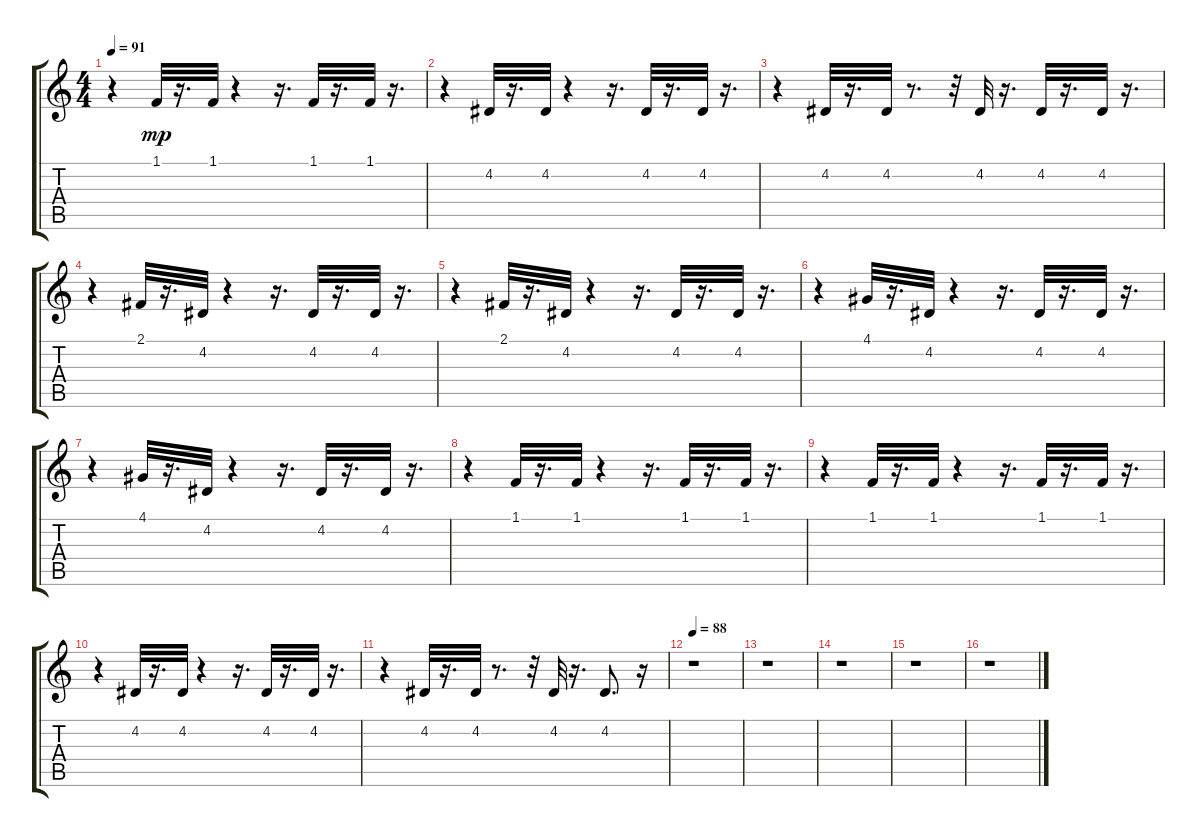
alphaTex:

\track "" {instrument englishhorn}
\staff {score tabs}
\tuning (E4 B3 G3 D3 A2 E2) {hide}
\ts (4 4)
\tempo 91
\clef g2
\ks c
r.4{dy mp} 1.1.32 r.16{d} 1.1.32 r.4 r.16{d} 1.1.32 r.16{d} 1.1.32 r.16{d} |
r.4 4.2.32 r.16{d} 4.2.32 r.4 r.16{d} 4.2.32 r.16{d} 4.2.32 r.16{d} |
r.4 4.2.32 r.16{d} 4.2.32 r.8{d} r.32 4.2.32 r.16{d} 4.2.32 r.16{d} 4.2.32 r.16{d} |
r.4 2.1.32 r.16{d} 4.2.32 r.4 r.16{d} 4.2.32 r.16{d} 4.2.32 r.16{d} |
r.4 2.1.32 r.16{d} 4.2.32 r.4 r.16{d} 4.2.32 r.16{d} 4.2.32 r.16{d} |
r.4 4.1.32 r.16{d} 4.2.32 r.4 r.16{d} 4.2.32 r.16{d} 4.2.32 r.16{d} |
r.4 4.1.32 r.16{d} 4.2.32 r.4 r.16{d} 4.2.32 r.16{d} 4.2.32 r.16{d} |
r.4 1.1.32 r.16{d} 1.1.32 r.4 r.16{d} 1.1.32 r.16{d} 1.1.32 r.16{d} |
r.4 1.1.32 r.16{d} 1.1.32 r.4 r.16{d} 1.1.32 r.16{d} 1.1.32 r.16{d} |
r.4 4.2.32 r.16{d} 4.2.32 r.4 r.16{d} 4.2.32 r.16{d} 4.2.32 r.16{d} |
r.4 4.2.32 r.16{d} 4.2.32 r.8{d} r.32 4.2.32 r.16{d} 4.2.8{d} r.16 |
\tempo 88
r.1 |
r.1 |
r.1 |
r.1 |
r.1
